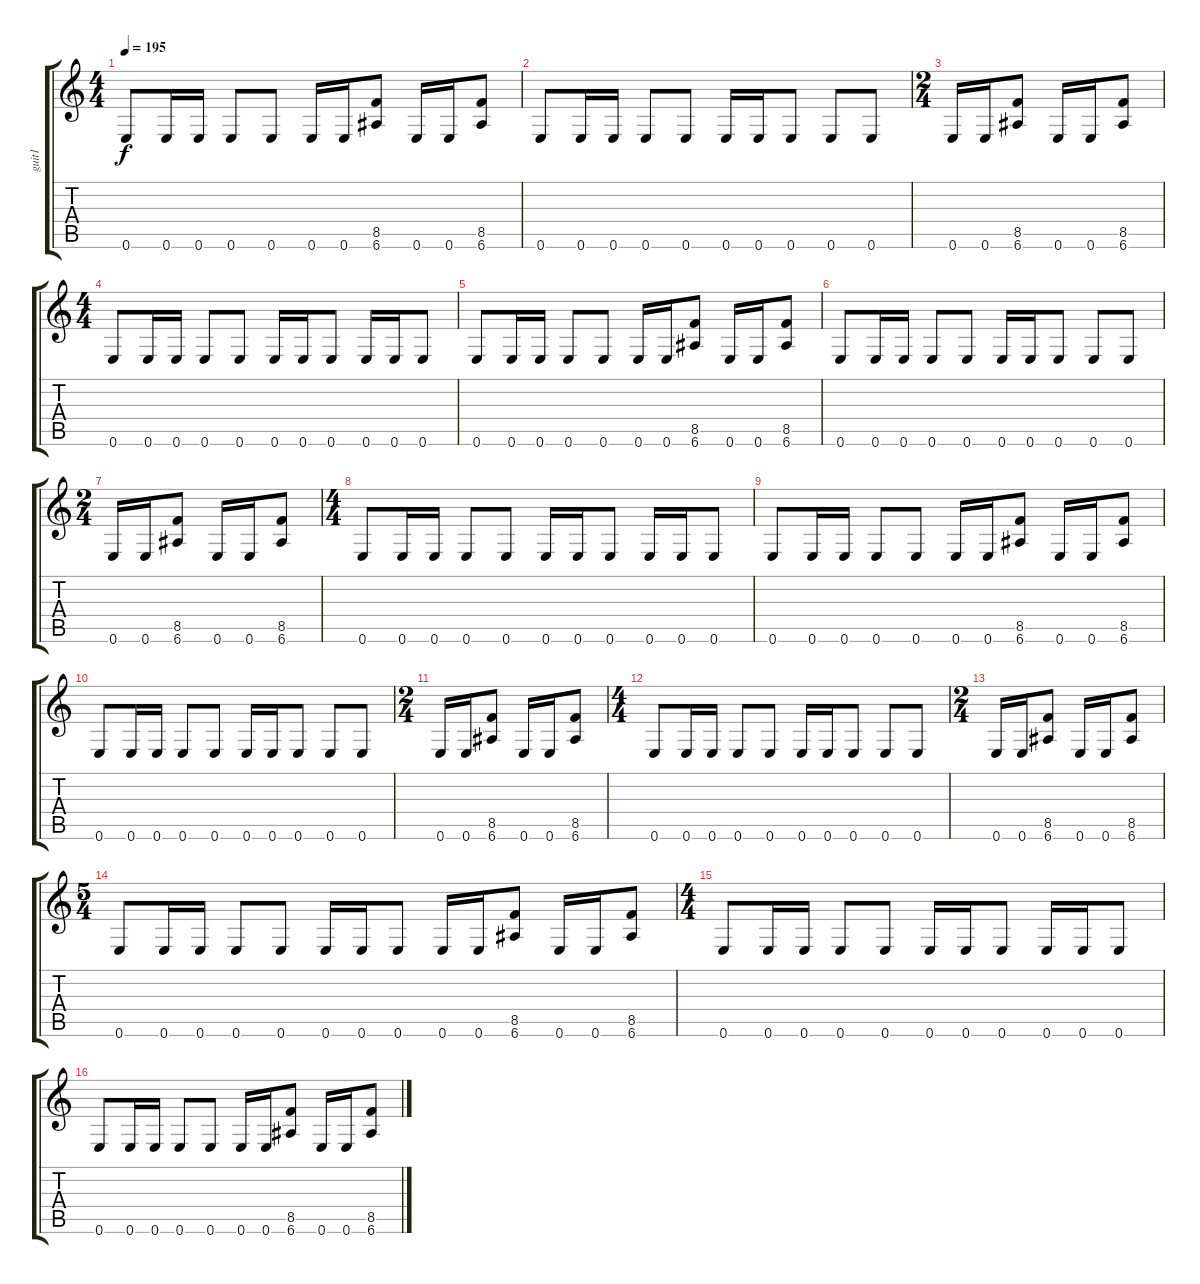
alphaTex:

\track ("guit1" "guit1") {instrument distortionguitar}
\staff {score tabs}
\tuning (E4 B3 G3 D3 A2 E2) {hide}
\ts (4 4)
\tempo 195
\clef g2
\ks c
0.6.8{dy f} 0.6.16 0.6.16 0.6.8 0.6.8 0.6.16 0.6.16 (8.5 6.6).8 0.6.16 0.6.16 (8.5 6.6).8 |
0.6.8 0.6.16 0.6.16 0.6.8 0.6.8 0.6.16 0.6.16 0.6.8 0.6.8 0.6.8 |
\ts (2 4)
0.6.16 0.6.16 (8.5 6.6).8 0.6.16 0.6.16 (8.5 6.6).8 |
\ts (4 4)
0.6.8 0.6.16 0.6.16 0.6.8 0.6.8 0.6.16 0.6.16 0.6.8 0.6.16 0.6.16 0.6.8 |
0.6.8 0.6.16 0.6.16 0.6.8 0.6.8 0.6.16 0.6.16 (8.5 6.6).8 0.6.16 0.6.16 (8.5 6.6).8 |
0.6.8 0.6.16 0.6.16 0.6.8 0.6.8 0.6.16 0.6.16 0.6.8 0.6.8 0.6.8 |
\ts (2 4)
0.6.16 0.6.16 (8.5 6.6).8 0.6.16 0.6.16 (8.5 6.6).8 |
\ts (4 4)
0.6.8 0.6.16 0.6.16 0.6.8 0.6.8 0.6.16 0.6.16 0.6.8 0.6.16 0.6.16 0.6.8 |
0.6.8 0.6.16 0.6.16 0.6.8 0.6.8 0.6.16 0.6.16 (8.5 6.6).8 0.6.16 0.6.16 (8.5 6.6).8 |
0.6.8 0.6.16 0.6.16 0.6.8 0.6.8 0.6.16 0.6.16 0.6.8 0.6.8 0.6.8 |
\ts (2 4)
0.6.16 0.6.16 (8.5 6.6).8 0.6.16 0.6.16 (8.5 6.6).8 |
\ts (4 4)
0.6.8 0.6.16 0.6.16 0.6.8 0.6.8 0.6.16 0.6.16 0.6.8 0.6.8 0.6.8 |
\ts (2 4)
0.6.16 0.6.16 (8.5 6.6).8 0.6.16 0.6.16 (8.5 6.6).8 |
\ts (5 4)
0.6.8 0.6.16 0.6.16 0.6.8 0.6.8 0.6.16 0.6.16 0.6.8 0.6.16 0.6.16 (8.5 6.6).8 0.6.16 0.6.16 (8.5 6.6).8 |
\ts (4 4)
0.6.8 0.6.16 0.6.16 0.6.8 0.6.8 0.6.16 0.6.16 0.6.8 0.6.16 0.6.16 0.6.8 |
0.6.8 0.6.16 0.6.16 0.6.8 0.6.8 0.6.16 0.6.16 (8.5 6.6).8 0.6.16 0.6.16 (8.5 6.6).8
